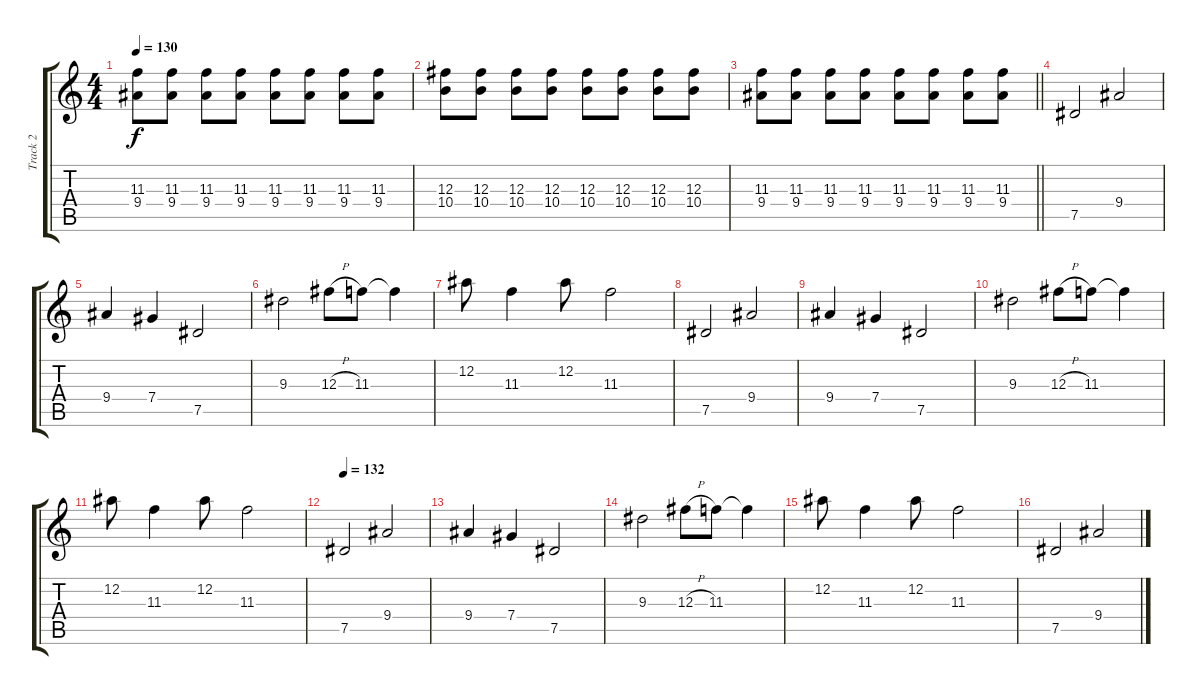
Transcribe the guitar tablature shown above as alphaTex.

\track ("Track 2" "Track 2") {instrument distortionguitar}
\staff {score tabs}
\tuning (Eb4 Bb3 Gb3 Db3 Ab2 Eb2) {hide}
\ts (4 4)
\tempo 130
\clef g2
\ks c
(11.3 9.4).8{dy f} (11.3 9.4).8 (11.3 9.4).8 (11.3 9.4).8 (11.3 9.4).8 (11.3 9.4).8 (11.3 9.4).8 (11.3 9.4).8 |
(12.3 10.4).8 (12.3 10.4).8 (12.3 10.4).8 (12.3 10.4).8 (12.3 10.4).8 (12.3 10.4).8 (12.3 10.4).8 (12.3 10.4).8 |
\barLineRight lightlight
(11.3 9.4).8 (11.3 9.4).8 (11.3 9.4).8 (11.3 9.4).8 (11.3 9.4).8 (11.3 9.4).8 (11.3 9.4).8 (11.3 9.4).8 |
\section ("" "")
7.5.2 9.4.2 |
9.4.4 7.4.4 7.5.2 |
9.3.2 12.3{h}.8 11.3.8 11.3{t}.4 |
12.2.8 11.3.4 12.2.8 11.3.2 |
7.5.2 9.4.2 |
9.4.4 7.4.4 7.5.2 |
9.3.2 12.3{h}.8 11.3.8 11.3{t}.4 |
12.2.8 11.3.4 12.2.8 11.3.2 |
\tempo 132
7.5.2 9.4.2 |
9.4.4 7.4.4 7.5.2 |
9.3.2 12.3{h}.8 11.3.8 11.3{t}.4 |
12.2.8 11.3.4 12.2.8 11.3.2 |
7.5.2 9.4.2
